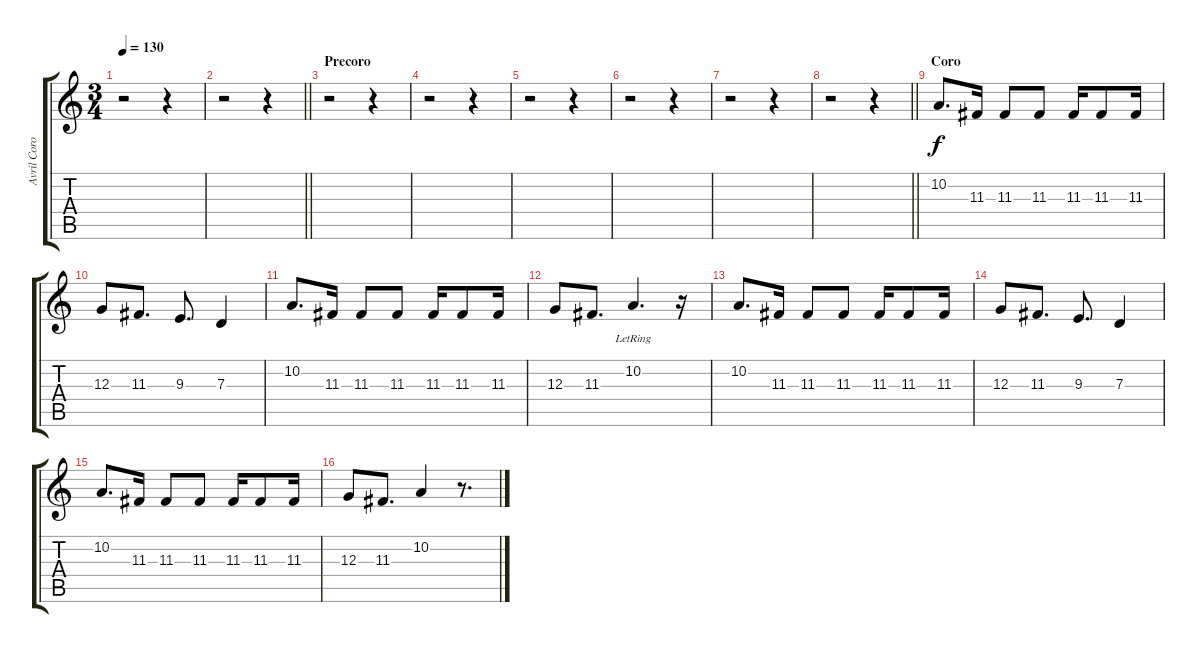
\track ("Avril Coro" "Avril Coro") {instrument trumpet}
\staff {score tabs}
\tuning (E4 B3 G3 D3 A2 E2) {hide}
\ts (3 4)
\tempo 130
\clef g2
\ks c
r.2{dy f} r.4 |
\barLineRight lightlight
r.2 r.4 |
\section ("" "Precoro")
r.2 r.4 |
r.2 r.4 |
r.2 r.4 |
r.2 r.4 |
r.2 r.4 |
\barLineRight lightlight
r.2 r.4 |
\section ("" "Coro")
10.2.8{d} 11.3.16 11.3.8 11.3.8 11.3.16 11.3.8 11.3.16 |
12.3.8 11.3.8{d} 9.3.8{d} 7.3.4 |
10.2.8{d} 11.3.16 11.3.8 11.3.8 11.3.16 11.3.8 11.3.16 |
12.3.8 11.3.8{d} 10.2{lr}.4{d} r.16 |
10.2.8{d} 11.3.16 11.3.8 11.3.8 11.3.16 11.3.8 11.3.16 |
12.3.8 11.3.8{d} 9.3.8{d} 7.3.4 |
10.2.8{d} 11.3.16 11.3.8 11.3.8 11.3.16 11.3.8 11.3.16 |
12.3.8 11.3.8{d} 10.2.4 r.8{d}
